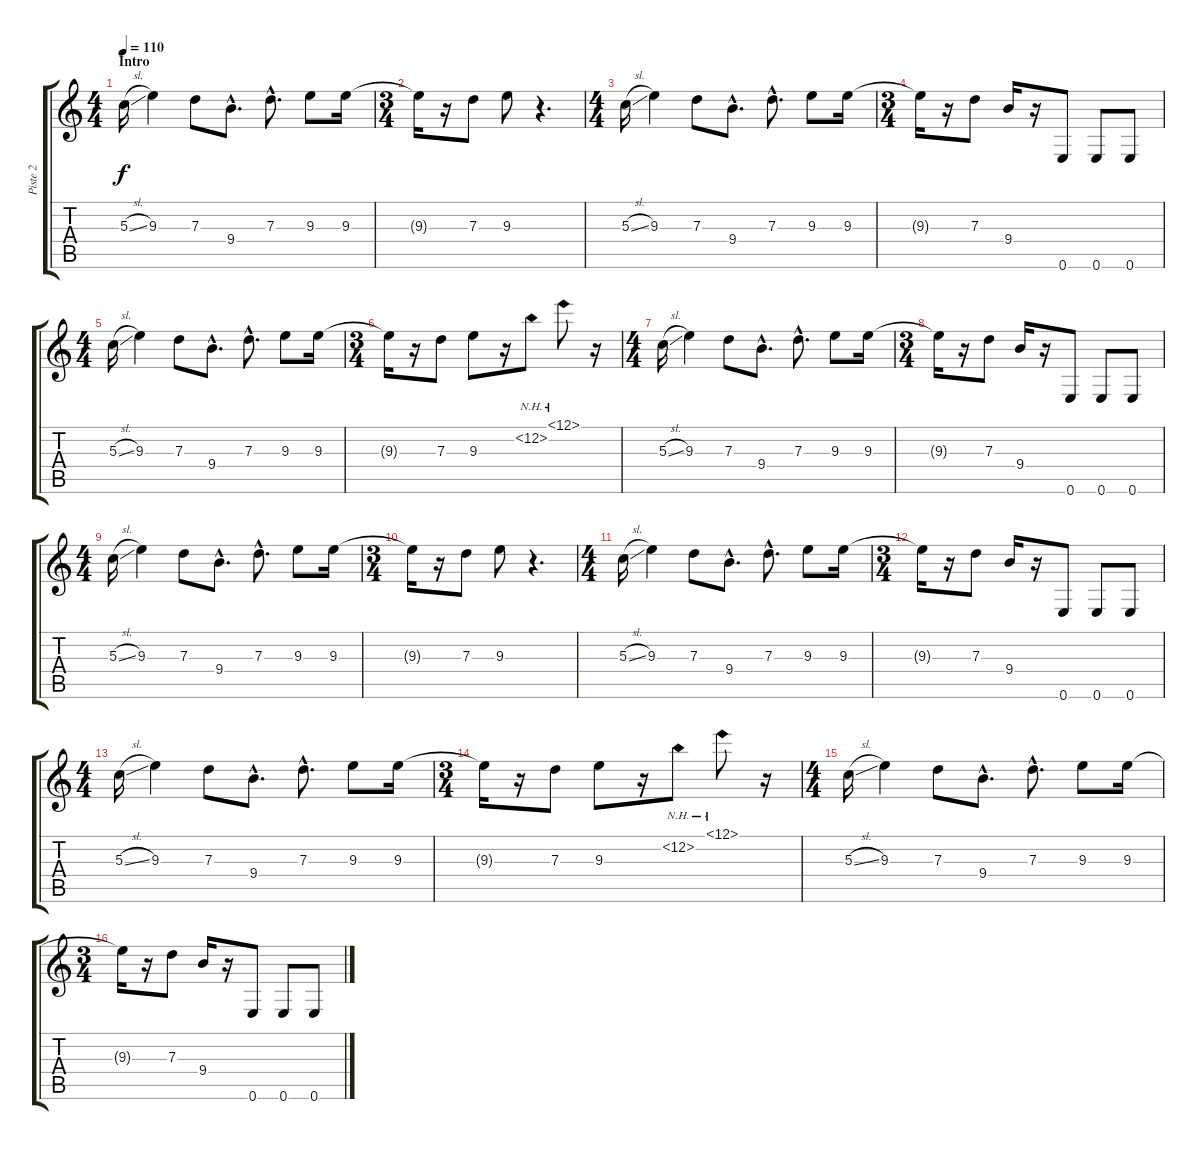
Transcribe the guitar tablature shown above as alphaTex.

\track ("Piste 2" "Piste 2") {instrument acousticguitarnylon}
\staff {score tabs}
\tuning (E4 B3 G3 D3 A2 E2) {hide}
\ts (4 4)
\section ("" "Intro")
\tempo 110
\clef g2
\ks c
5.3{sl}.16{dy f instrument acousticguitarnylon} 9.3.4 7.3.8 9.4{hac}.8{d} 7.3{hac}.8{d} 9.3.8 9.3.16 |
\ts (3 4)
9.3{t}.16 r.16 7.3.8 9.3.8 r.4{d} |
\ts (4 4)
5.3{sl}.16 9.3.4 7.3.8 9.4{hac}.8{d} 7.3{hac}.8{d} 9.3.8 9.3.16 |
\ts (3 4)
9.3{t}.16 r.16 7.3.8 9.4.16 r.16 0.6.8 0.6.8 0.6.8 |
\ts (4 4)
5.3{sl}.16 9.3.4 7.3.8 9.4{hac}.8{d} 7.3{hac}.8{d} 9.3.8 9.3.16 |
\ts (3 4)
9.3{t}.16 r.16 7.3.8 9.3.8 r.16 12.2{nh}.8 12.1{nh}.8 r.16 |
\ts (4 4)
5.3{sl}.16 9.3.4 7.3.8 9.4{hac}.8{d} 7.3{hac}.8{d} 9.3.8 9.3.16 |
\ts (3 4)
9.3{t}.16 r.16 7.3.8 9.4.16 r.16 0.6.8 0.6.8 0.6.8 |
\ts (4 4)
5.3{sl}.16 9.3.4 7.3.8 9.4{hac}.8{d} 7.3{hac}.8{d} 9.3.8 9.3.16 |
\ts (3 4)
9.3{t}.16 r.16 7.3.8 9.3.8 r.4{d} |
\ts (4 4)
5.3{sl}.16 9.3.4 7.3.8 9.4{hac}.8{d} 7.3{hac}.8{d} 9.3.8 9.3.16 |
\ts (3 4)
9.3{t}.16 r.16 7.3.8 9.4.16 r.16 0.6.8 0.6.8 0.6.8 |
\ts (4 4)
5.3{sl}.16 9.3.4 7.3.8 9.4{hac}.8{d} 7.3{hac}.8{d} 9.3.8 9.3.16 |
\ts (3 4)
9.3{t}.16 r.16 7.3.8 9.3.8 r.16 12.2{nh}.8 12.1{nh}.8 r.16 |
\ts (4 4)
5.3{sl}.16 9.3.4 7.3.8 9.4{hac}.8{d} 7.3{hac}.8{d} 9.3.8 9.3.16 |
\ts (3 4)
9.3{t}.16 r.16 7.3.8 9.4.16 r.16 0.6.8 0.6.8 0.6.8
